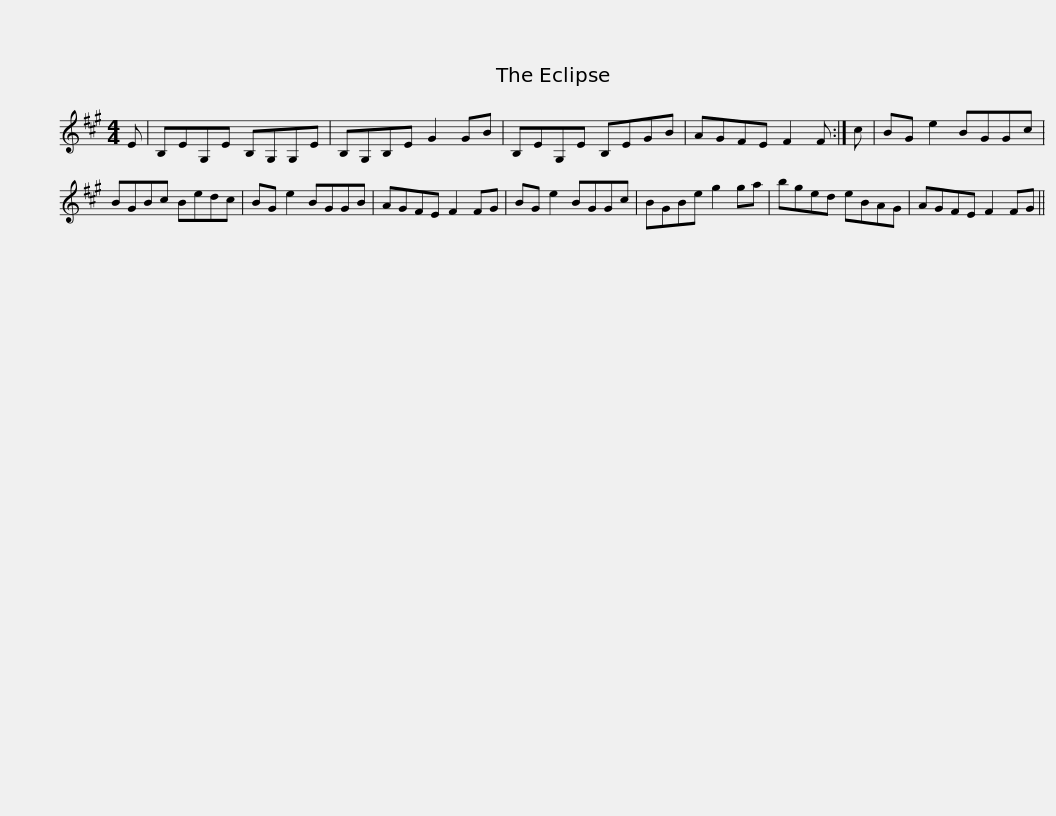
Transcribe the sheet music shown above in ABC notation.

X:1
L:1/8
M:4/4
I:linebreak $
K:A
V:1 treble
V:1
 E | B,EG,E B,G,G,E | B,G,B,E G2 GB | B,EG,E B,EGB | AGFE F2 F :| %5
 c | BG e2 BGGc |$ BGBc Bedc | BG e2 BGGB | AGFE F2 FG | %10
 BG e2 BGGc | BGBe g2 ga | bged eBAG |$ AGFE F2 FG || %14
